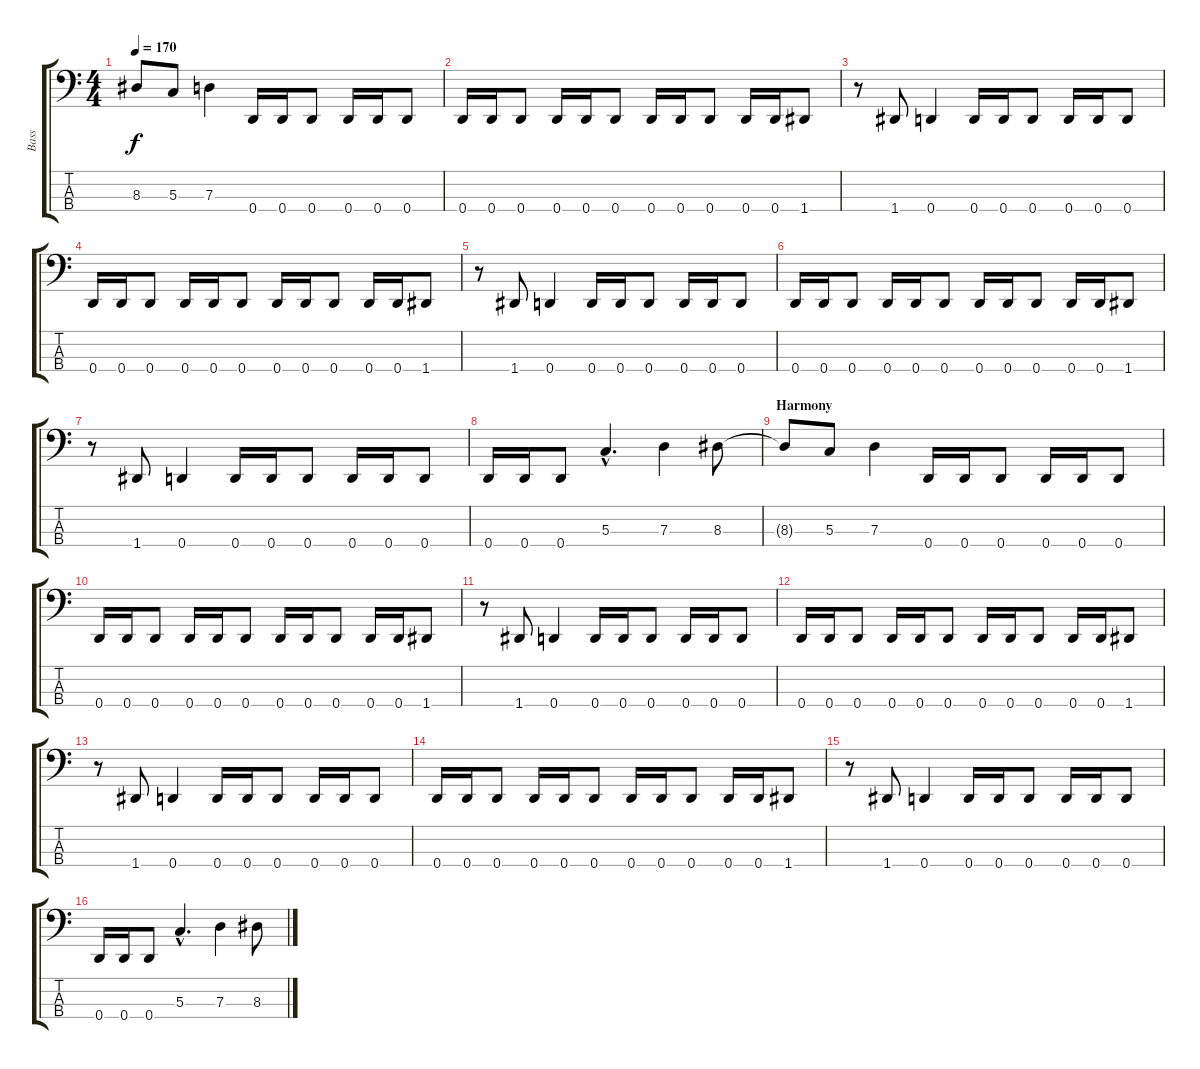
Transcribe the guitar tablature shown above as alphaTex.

\track ("Bass" "Bass") {instrument electricbassfinger}
\staff {score tabs}
\tuning (F2 C2 G1 D1) {hide}
\ts (4 4)
\tempo 170
\clef f4
\ks c
8.3{t}.8{dy f} 5.3.8 7.3.4 0.4.16 0.4.16 0.4.8 0.4.16 0.4.16 0.4.8 |
0.4.16 0.4.16 0.4.8 0.4.16 0.4.16 0.4.8 0.4.16 0.4.16 0.4.8 0.4.16 0.4.16 1.4.8 |
r.8 1.4.8 0.4.4 0.4.16 0.4.16 0.4.8 0.4.16 0.4.16 0.4.8 |
0.4.16 0.4.16 0.4.8 0.4.16 0.4.16 0.4.8 0.4.16 0.4.16 0.4.8 0.4.16 0.4.16 1.4.8 |
r.8 1.4.8 0.4.4 0.4.16 0.4.16 0.4.8 0.4.16 0.4.16 0.4.8 |
0.4.16 0.4.16 0.4.8 0.4.16 0.4.16 0.4.8 0.4.16 0.4.16 0.4.8 0.4.16 0.4.16 1.4.8 |
r.8 1.4.8 0.4.4 0.4.16 0.4.16 0.4.8 0.4.16 0.4.16 0.4.8 |
0.4.16 0.4.16 0.4.8 5.3{hac}.4{d} 7.3.4 8.3.8 |
\section ("" "Harmony")
8.3{t}.8 5.3.8 7.3.4 0.4.16 0.4.16 0.4.8 0.4.16 0.4.16 0.4.8 |
0.4.16 0.4.16 0.4.8 0.4.16 0.4.16 0.4.8 0.4.16 0.4.16 0.4.8 0.4.16 0.4.16 1.4.8 |
r.8 1.4.8 0.4.4 0.4.16 0.4.16 0.4.8 0.4.16 0.4.16 0.4.8 |
0.4.16 0.4.16 0.4.8 0.4.16 0.4.16 0.4.8 0.4.16 0.4.16 0.4.8 0.4.16 0.4.16 1.4.8 |
r.8 1.4.8 0.4.4 0.4.16 0.4.16 0.4.8 0.4.16 0.4.16 0.4.8 |
0.4.16 0.4.16 0.4.8 0.4.16 0.4.16 0.4.8 0.4.16 0.4.16 0.4.8 0.4.16 0.4.16 1.4.8 |
r.8 1.4.8 0.4.4 0.4.16 0.4.16 0.4.8 0.4.16 0.4.16 0.4.8 |
0.4.16 0.4.16 0.4.8 5.3{hac}.4{d} 7.3.4 8.3.8
